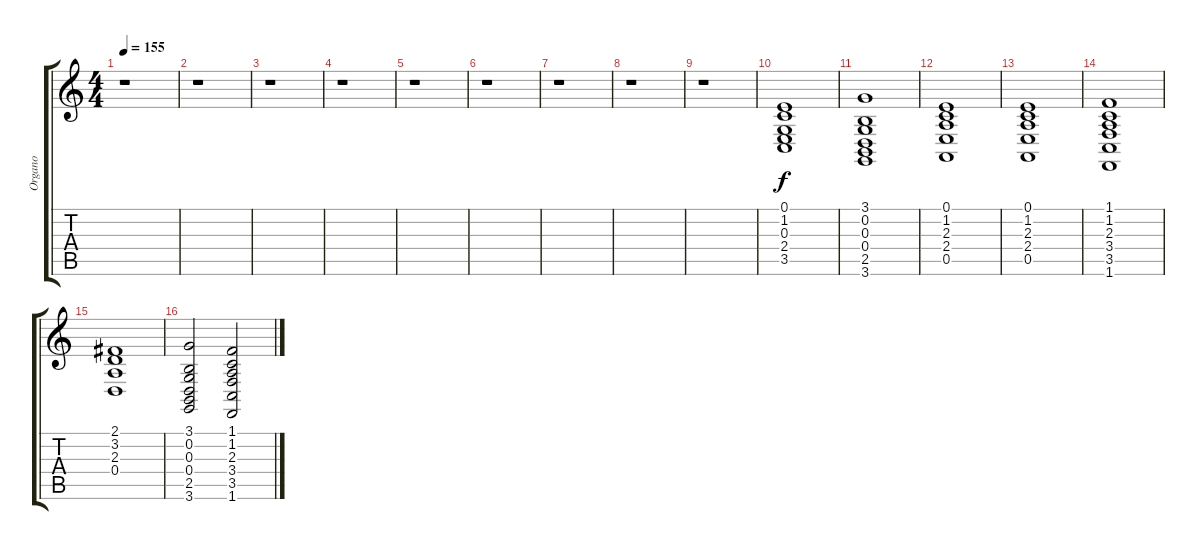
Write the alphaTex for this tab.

\track ("Organo" "Organo") {instrument reedorgan}
\staff {score tabs}
\tuning (E4 B3 G3 D3 A2 E2) {hide}
\ts (4 4)
\tempo 155
\clef g2
\ks c
r.1{dy f} |
r.1 |
r.1 |
r.1 |
r.1 |
r.1 |
r.1 |
r.1 |
r.1 |
(0.1 1.2 0.3 2.4 3.5).1 |
(3.1 0.2 0.3 0.4 2.5 3.6).1 |
(0.1 1.2 2.3 2.4 0.5).1 |
(0.1 1.2 2.3 2.4 0.5).1 |
(1.1 1.2 2.3 3.4 3.5 1.6).1 |
(2.1 3.2 2.3 0.4).1 |
(3.1 0.2 0.3 0.4 2.5 3.6).2 (1.1 1.2 2.3 3.4 3.5 1.6).2
